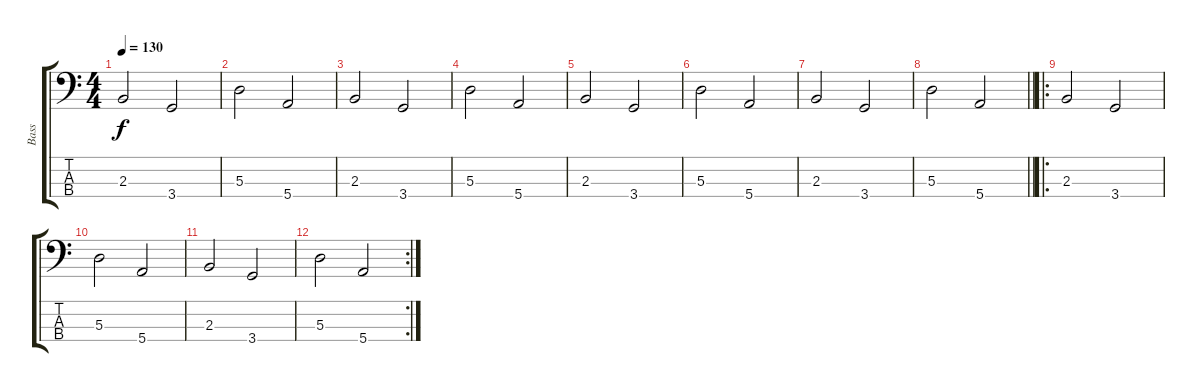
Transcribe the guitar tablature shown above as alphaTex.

\track ("Bass" "Bass") {instrument electricbassfinger}
\staff {score tabs}
\tuning (G2 D2 A1 E1) {hide}
\ts (4 4)
\section ("" "")
\tempo 130
\clef f4
\ks c
2.3.2{dy f} 3.4.2 |
5.3.2 5.4.2 |
2.3.2 3.4.2 |
5.3.2 5.4.2 |
2.3.2 3.4.2 |
5.3.2 5.4.2 |
2.3.2 3.4.2 |
\barLineRight lightlight
5.3.2 5.4.2 |
\ro
\section ("" "")
2.3.2 3.4.2 |
5.3.2 5.4.2 |
2.3.2 3.4.2 |
\rc 2
5.3.2 5.4.2
